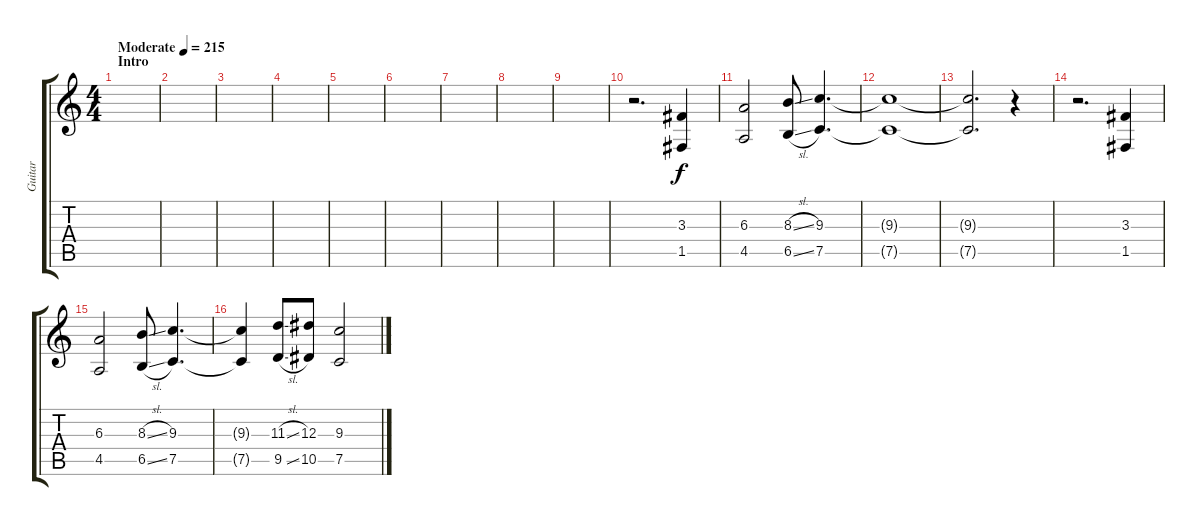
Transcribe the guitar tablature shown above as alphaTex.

\track ("Guitar" "Guitar") {instrument distortionguitar}
\staff {score tabs}
\tuning (C4 G3 Eb3 Bb2 F2 C2) {hide}
\ts (4 4)
\section ("" "Intro")
\tempo (215 "Moderate")
\clef g2
\ks c
|
|
|
|
|
|
|
|
|
r.2{d} (3.3 1.5).4 |
(6.3 4.5).2 (8.3{sl} 6.5{sl}).8 (9.3 7.5).4{d} |
(9.3{t} 7.5{t}).1 |
(9.3{t} 7.5{t}).2{d} r.4 |
r.2{d} (3.3 1.5).4 |
(6.3 4.5).2 (8.3{sl} 6.5{sl}).8 (9.3 7.5).4{d} |
(9.3{t} 7.5{t}).4 (11.3{sl} 9.5{sl}).8 (12.3 10.5).8 (9.3 7.5).2
